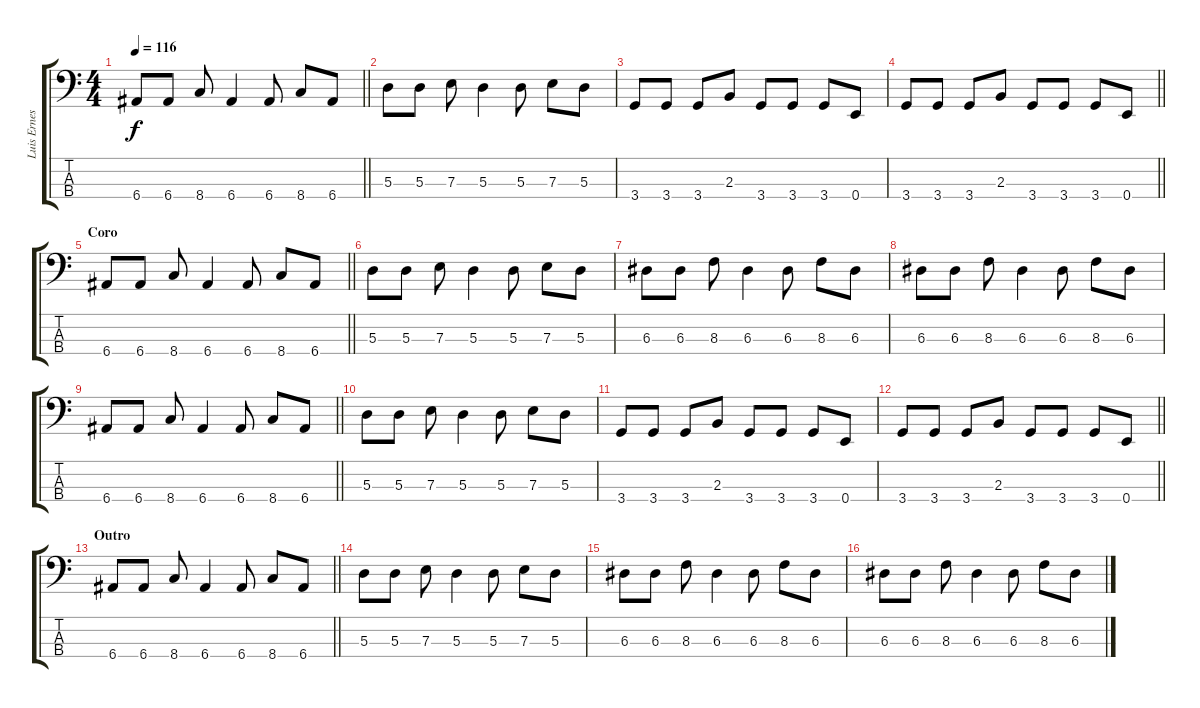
\track ("Luis Ernesto Martínez (Bajo)" "Luis Ernes") {instrument electricbasspick}
\staff {score tabs}
\tuning (G2 D2 A1 E1) {hide}
\ts (4 4)
\tempo 116
\clef f4
\barLineRight lightlight
\ks c
6.4.8{dy f} 6.4.8 8.4.8 6.4.4 6.4.8 8.4.8 6.4.8 |
5.3.8 5.3.8 7.3.8 5.3.4 5.3.8 7.3.8 5.3.8 |
3.4.8 3.4.8 3.4.8 2.3.8 3.4.8 3.4.8 3.4.8 0.4.8 |
\barLineRight lightlight
3.4.8 3.4.8 3.4.8 2.3.8 3.4.8 3.4.8 3.4.8 0.4.8 |
\section ("" "Coro")
\barLineRight lightlight
6.4.8 6.4.8 8.4.8 6.4.4 6.4.8 8.4.8 6.4.8 |
5.3.8 5.3.8 7.3.8 5.3.4 5.3.8 7.3.8 5.3.8 |
6.3.8 6.3.8 8.3.8 6.3.4 6.3.8 8.3.8 6.3.8 |
6.3.8 6.3.8 8.3.8 6.3.4 6.3.8 8.3.8 6.3.8 |
\barLineRight lightlight
6.4.8 6.4.8 8.4.8 6.4.4 6.4.8 8.4.8 6.4.8 |
5.3.8 5.3.8 7.3.8 5.3.4 5.3.8 7.3.8 5.3.8 |
3.4.8 3.4.8 3.4.8 2.3.8 3.4.8 3.4.8 3.4.8 0.4.8 |
\barLineRight lightlight
3.4.8 3.4.8 3.4.8 2.3.8 3.4.8 3.4.8 3.4.8 0.4.8 |
\section ("" "Outro")
\barLineRight lightlight
6.4.8 6.4.8 8.4.8 6.4.4 6.4.8 8.4.8 6.4.8 |
5.3.8 5.3.8 7.3.8 5.3.4 5.3.8 7.3.8 5.3.8 |
6.3.8 6.3.8 8.3.8 6.3.4 6.3.8 8.3.8 6.3.8 |
6.3.8 6.3.8 8.3.8 6.3.4 6.3.8 8.3.8 6.3.8
